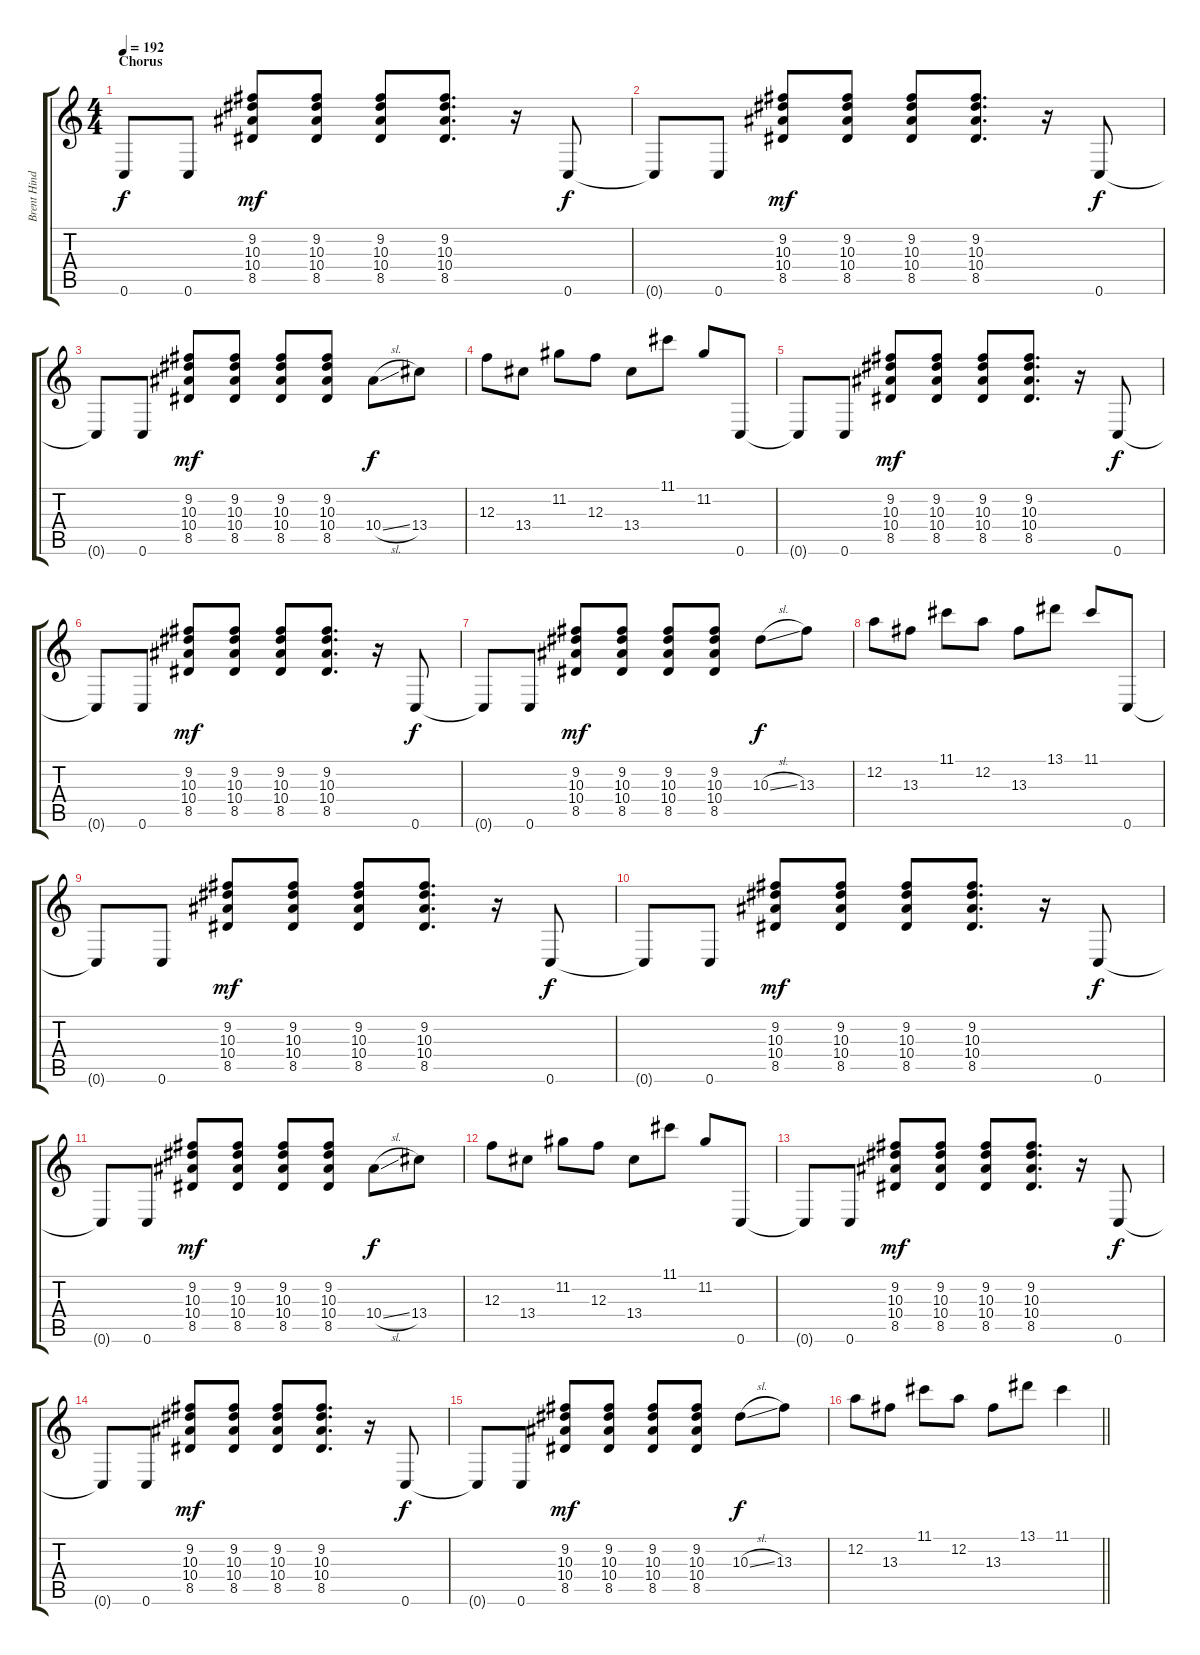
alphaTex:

\track ("Brent Hinds - Guitar" "Brent Hind") {instrument distortionguitar}
\staff {score tabs}
\tuning (D4 A3 F3 C3 G2 C2) {hide}
\ts (4 4)
\section ("" "Chorus")
\tempo 192
\clef g2
\ks c
0.6{t}.8{dy f} 0.6.8 (9.2 10.3 10.4 8.5).8{dy mf} (9.2 10.3 10.4 8.5).8 (9.2 10.3 10.4 8.5).8 (9.2 10.3 10.4 8.5).8{d} r.16 0.6.8{dy f} |
0.6{t}.8 0.6.8 (9.2 10.3 10.4 8.5).8{dy mf} (9.2 10.3 10.4 8.5).8 (9.2 10.3 10.4 8.5).8 (9.2 10.3 10.4 8.5).8{d} r.16 0.6.8{dy f} |
0.6{t}.8 0.6.8 (9.2 10.3 10.4 8.5).8{dy mf} (9.2 10.3 10.4 8.5).8 (9.2 10.3 10.4 8.5).8 (9.2 10.3 10.4 8.5).8 10.4{sl}.8{dy f} 13.4.8 |
12.3.8 13.4.8 11.2.8 12.3.8 13.4.8 11.1.8 11.2.8 0.6.8 |
0.6{t}.8 0.6.8 (9.2 10.3 10.4 8.5).8{dy mf} (9.2 10.3 10.4 8.5).8 (9.2 10.3 10.4 8.5).8 (9.2 10.3 10.4 8.5).8{d} r.16 0.6.8{dy f} |
0.6{t}.8 0.6.8 (9.2 10.3 10.4 8.5).8{dy mf} (9.2 10.3 10.4 8.5).8 (9.2 10.3 10.4 8.5).8 (9.2 10.3 10.4 8.5).8{d} r.16 0.6.8{dy f} |
0.6{t}.8 0.6.8 (9.2 10.3 10.4 8.5).8{dy mf} (9.2 10.3 10.4 8.5).8 (9.2 10.3 10.4 8.5).8 (9.2 10.3 10.4 8.5).8 10.3{sl}.8{dy f} 13.3.8 |
12.2.8 13.3.8 11.1.8 12.2.8 13.3.8 13.1.8 11.1.8 0.6.8 |
0.6{t}.8 0.6.8 (9.2 10.3 10.4 8.5).8{dy mf} (9.2 10.3 10.4 8.5).8 (9.2 10.3 10.4 8.5).8 (9.2 10.3 10.4 8.5).8{d} r.16 0.6.8{dy f} |
0.6{t}.8 0.6.8 (9.2 10.3 10.4 8.5).8{dy mf} (9.2 10.3 10.4 8.5).8 (9.2 10.3 10.4 8.5).8 (9.2 10.3 10.4 8.5).8{d} r.16 0.6.8{dy f} |
0.6{t}.8 0.6.8 (9.2 10.3 10.4 8.5).8{dy mf} (9.2 10.3 10.4 8.5).8 (9.2 10.3 10.4 8.5).8 (9.2 10.3 10.4 8.5).8 10.4{sl}.8{dy f} 13.4.8 |
12.3.8 13.4.8 11.2.8 12.3.8 13.4.8 11.1.8 11.2.8 0.6.8 |
0.6{t}.8 0.6.8 (9.2 10.3 10.4 8.5).8{dy mf} (9.2 10.3 10.4 8.5).8 (9.2 10.3 10.4 8.5).8 (9.2 10.3 10.4 8.5).8{d} r.16 0.6.8{dy f} |
0.6{t}.8 0.6.8 (9.2 10.3 10.4 8.5).8{dy mf} (9.2 10.3 10.4 8.5).8 (9.2 10.3 10.4 8.5).8 (9.2 10.3 10.4 8.5).8{d} r.16 0.6.8{dy f} |
0.6{t}.8 0.6.8 (9.2 10.3 10.4 8.5).8{dy mf} (9.2 10.3 10.4 8.5).8 (9.2 10.3 10.4 8.5).8 (9.2 10.3 10.4 8.5).8 10.3{sl}.8{dy f} 13.3.8 |
\barLineRight lightlight
12.2.8 13.3.8 11.1.8 12.2.8 13.3.8 13.1.8 11.1.4
